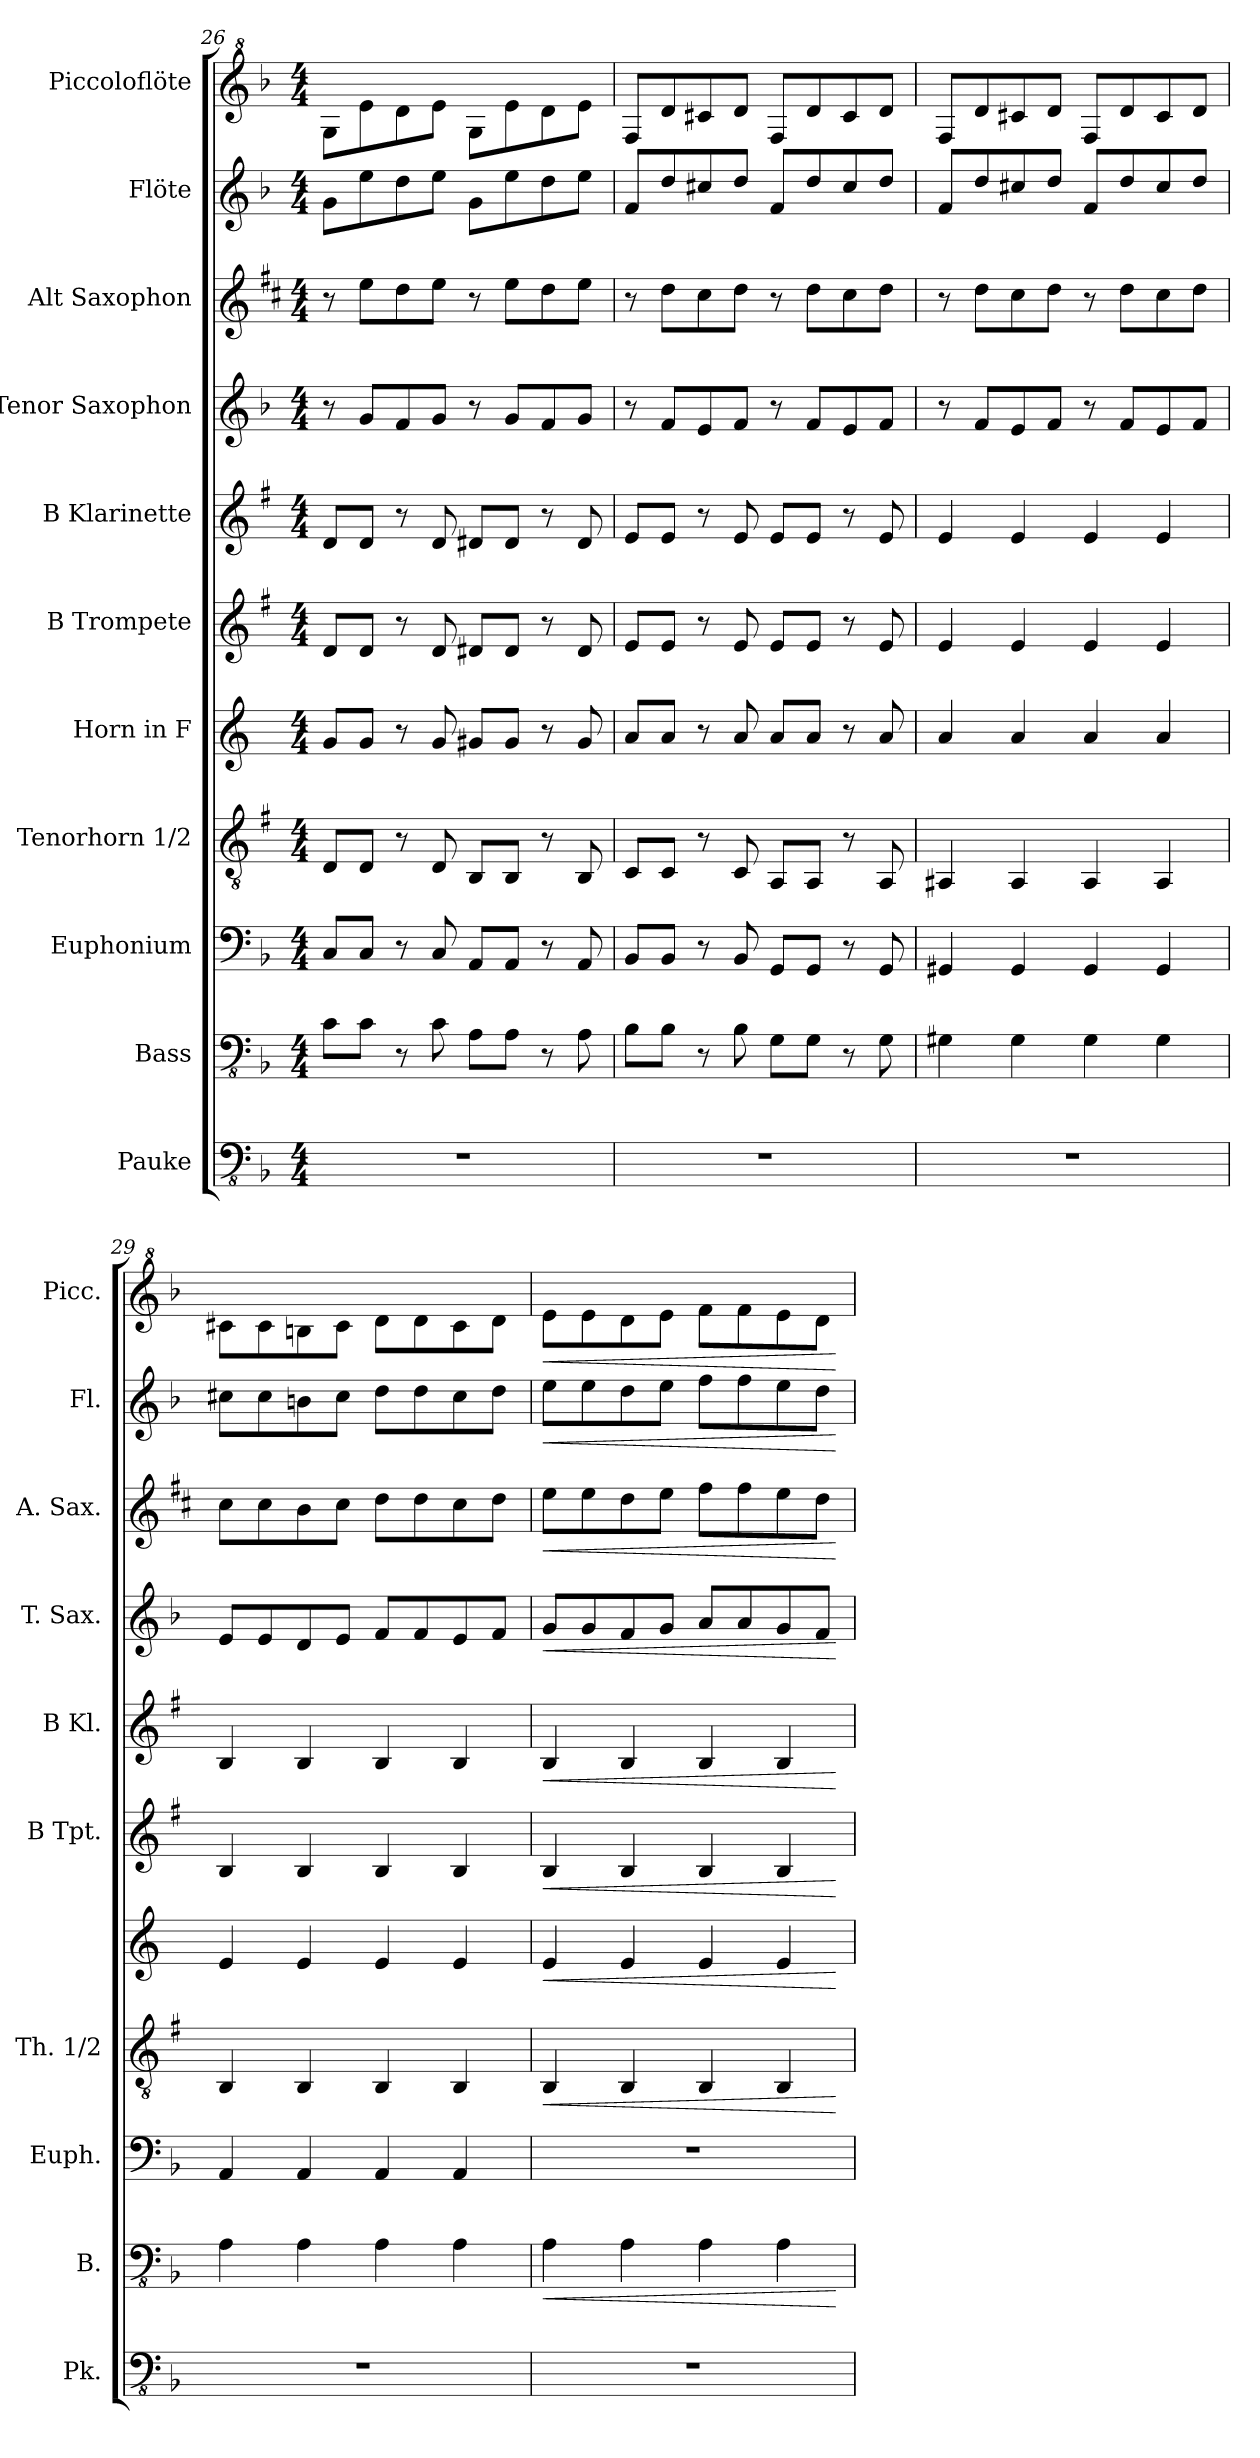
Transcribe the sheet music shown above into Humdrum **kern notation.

**kern	**kern	**dynam	**kern	**kern	**dynam	**kern	**dynam	**kern	**dynam	**kern	**dynam	**kern	**dynam	**kern	**dynam	**kern	**dynam	**kern	**dynam
*part11	*part10	*part10	*part9	*part8	*part8	*part7	*part7	*part6	*part6	*part5	*part5	*part4	*part4	*part3	*part3	*part2	*part2	*part1	*part1
*staff11	*staff10	*staff10	*staff9	*staff8	*staff8	*staff7	*staff7	*staff6	*staff6	*staff5	*staff5	*staff4	*staff4	*staff3	*staff3	*staff2	*staff2	*staff1	*staff1
*I"Pauke	*I"Bass	*	*I"Euphonium	*I"Tenorhorn 1/2	*	*I"Horn in F	*	*I"B Trompete	*	*I"B Klarinette	*	*I"Tenor Saxophon	*	*I"Alt Saxophon	*	*I"Flöte	*	*I"Piccoloflöte	*
*I'Pk.	*I'B.	*	*I'Euph.	*I'Th. 1/2	*	*	*	*I'B Tpt.	*	*I'B Kl.	*	*I'T. Sax.	*	*I'A. Sax.	*	*I'Fl.	*	*I'Picc.	*
*clefFv4	*clefFv4	*	*clefF4	*clefGv2	*	*clefG2	*	*clefG2	*	*clefG2	*	*clefG2	*	*clefG2	*	*clefG2	*	*clefG^2	*
*	*	*	*	*ITrd1c2	*	*ITrd4c7	*	*ITrd1c2	*	*ITrd1c2	*	*ITrd8c14	*	*ITrd5c9	*	*	*	*ITrd-7c-12	*
*k[b-]	*k[b-]	*	*k[b-]	*k[b-]	*	*k[b-]	*	*k[b-]	*	*k[b-]	*	*k[b-]	*	*k[b-]	*	*k[b-]	*	*k[b-]	*
*M4/4	*M4/4	*	*M4/4	*M4/4	*	*M4/4	*	*M4/4	*	*M4/4	*	*M4/4	*	*M4/4	*	*M4/4	*	*M4/4	*
=26	=26	=26	=26	=26	=26	=26	=26	=26	=26	=26	=26	=26	=26	=26	=26	=26	=26	=26	=26
1r	8C\L	.	8C/L	8C/L	.	8c/L	.	8c/L	.	8c/L	.	8r	.	8r	.	8g\L	.	8gg\L	.
.	8C\J	.	8C/J	8C/J	.	8c/J	.	8c/J	.	8c/J	.	8G/L	.	8g\L	.	8ee\	.	8eee\	.
.	8r	.	8r	8r	.	8r	.	8r	.	8r	.	8F/	.	8f\	.	8dd\	.	8ddd\	.
.	8C\	.	8C/	8C/	.	8c/	.	8c/	.	8c/	.	8G/J	.	8g\J	.	8ee\J	.	8eee\J	.
.	8AA\L	.	8AA/L	8AA/L	.	8c#X/L	.	8c#X/L	.	8c#X/L	.	8r	.	8r	.	8g\L	.	8gg\L	.
.	8AA\J	.	8AA/J	8AA/J	.	8c#/J	.	8c#/J	.	8c#/J	.	8G/L	.	8g\L	.	8ee\	.	8eee\	.
.	8r	.	8r	8r	.	8r	.	8r	.	8r	.	8F/	.	8f\	.	8dd\	.	8ddd\	.
.	8AA\	.	8AA/	8AA/	.	8c#/	.	8c#/	.	8c#/	.	8G/J	.	8g\J	.	8ee\J	.	8eee\J	.
=27	=27	=27	=27	=27	=27	=27	=27	=27	=27	=27	=27	=27	=27	=27	=27	=27	=27	=27	=27
1r	8BB-\L	.	8BB-/L	8BB-/L	.	8d/L	.	8d/L	.	8d/L	.	8r	.	8r	.	8f/L	.	8ff/L	.
.	8BB-\J	.	8BB-/J	8BB-/J	.	8d/J	.	8d/J	.	8d/J	.	8F/L	.	8f\L	.	8dd/	.	8ddd/	.
.	8r	.	8r	8r	.	8r	.	8r	.	8r	.	8E/	.	8e\	.	8cc#X/	.	8ccc#X/	.
.	8BB-\	.	8BB-/	8BB-/	.	8d/	.	8d/	.	8d/	.	8F/J	.	8f\J	.	8dd/J	.	8ddd/J	.
.	8GG\L	.	8GG/L	8GG/L	.	8d/L	.	8d/L	.	8d/L	.	8r	.	8r	.	8f/L	.	8ff/L	.
.	8GG\J	.	8GG/J	8GG/J	.	8d/J	.	8d/J	.	8d/J	.	8F/L	.	8f\L	.	8dd/	.	8ddd/	.
.	8r	.	8r	8r	.	8r	.	8r	.	8r	.	8E/	.	8e\	.	8cc#/	.	8ccc#/	.
.	8GG\	.	8GG/	8GG/	.	8d/	.	8d/	.	8d/	.	8F/J	.	8f\J	.	8dd/J	.	8ddd/J	.
=28	=28	=28	=28	=28	=28	=28	=28	=28	=28	=28	=28	=28	=28	=28	=28	=28	=28	=28	=28
1r	4GG#X\	.	4GG#X/	4GG#X/	.	4d/	.	4d/	.	4d/	.	8r	.	8r	.	8f/L	.	8ff/L	.
.	.	.	.	.	.	.	.	.	.	.	.	8F/L	.	8f\L	.	8dd/	.	8ddd/	.
.	4GG#\	.	4GG#/	4GG#/	.	4d/	.	4d/	.	4d/	.	8E/	.	8e\	.	8cc#X/	.	8ccc#X/	.
.	.	.	.	.	.	.	.	.	.	.	.	8F/J	.	8f\J	.	8dd/J	.	8ddd/J	.
.	4GG#\	.	4GG#/	4GG#/	.	4d/	.	4d/	.	4d/	.	8r	.	8r	.	8f/L	.	8ff/L	.
.	.	.	.	.	.	.	.	.	.	.	.	8F/L	.	8f\L	.	8dd/	.	8ddd/	.
.	4GG#\	.	4GG#/	4GG#/	.	4d/	.	4d/	.	4d/	.	8E/	.	8e\	.	8cc#/	.	8ccc#/	.
.	.	.	.	.	.	.	.	.	.	.	.	8F/J	.	8f\J	.	8dd/J	.	8ddd/J	.
=29	=29	=29	=29	=29	=29	=29	=29	=29	=29	=29	=29	=29	=29	=29	=29	=29	=29	=29	=29
1r	4AA\	.	4AA/	4AA/	.	4A/	.	4A/	.	4A/	.	8E/L	.	8e\L	.	8cc#X\L	.	8ccc#X\L	.
.	.	.	.	.	.	.	.	.	.	.	.	8E/	.	8e\	.	8cc#\	.	8ccc#\	.
.	4AA\	.	4AA/	4AA/	.	4A/	.	4A/	.	4A/	.	8D/	.	8d\	.	8bn\	.	8bbn\	.
.	.	.	.	.	.	.	.	.	.	.	.	8E/J	.	8e\J	.	8cc#\J	.	8ccc#\J	.
.	4AA\	.	4AA/	4AA/	.	4A/	.	4A/	.	4A/	.	8F/L	.	8f\L	.	8dd\L	.	8ddd\L	.
.	.	.	.	.	.	.	.	.	.	.	.	8F/	.	8f\	.	8dd\	.	8ddd\	.
.	4AA\	.	4AA/	4AA/	.	4A/	.	4A/	.	4A/	.	8E/	.	8e\	.	8cc#\	.	8ccc#\	.
.	.	.	.	.	.	.	.	.	.	.	.	8F/J	.	8f\J	.	8dd\J	.	8ddd\J	.
=30	=30	=30	=30	=30	=30	=30	=30	=30	=30	=30	=30	=30	=30	=30	=30	=30	=30	=30	=30
!	!	!LO:HP:b	!	!	!LO:HP:b	!	!LO:HP:b	!	!LO:HP:b	!	!LO:HP:b	!	!LO:HP:b	!	!LO:HP:b	!	!LO:HP:b	!	!LO:HP:b
1r	4AA\	<	1r	4AA/	<	4A/	<	4A/	<	4A/	<	8G/L	<	8g\L	<	8ee\L	<	8eee\L	<
.	.	.	.	.	.	.	.	.	.	.	.	8G/	.	8g\	.	8ee\	.	8eee\	.
.	4AA\	.	.	4AA/	.	4A/	.	4A/	.	4A/	.	8F/	.	8f\	.	8dd\	.	8ddd\	.
.	.	.	.	.	.	.	.	.	.	.	.	8G/J	.	8g\J	.	8ee\J	.	8eee\J	.
.	4AA\	.	.	4AA/	.	4A/	.	4A/	.	4A/	.	8A/L	.	8a\L	.	8ff\L	.	8fff\L	.
.	.	.	.	.	.	.	.	.	.	.	.	8A/	.	8a\	.	8ff\	.	8fff\	.
.	4AA\	.	.	4AA/	.	4A/	.	4A/	.	4A/	.	8G/	.	8g\	.	8ee\	.	8eee\	.
.	.	.	.	.	.	.	.	.	.	.	.	8F/J	.	8f\J	.	8dd\J	.	8ddd\J	.
.	.	[	.	.	[	.	[	.	[	.	[	.	[	.	[	.	[	.	[
=	=	=	=	=	=	=	=	=	=	=	=	=	=	=	=	=	=	=	=
*-	*-	*-	*-	*-	*-	*-	*-	*-	*-	*-	*-	*-	*-	*-	*-	*-	*-	*-	*-
